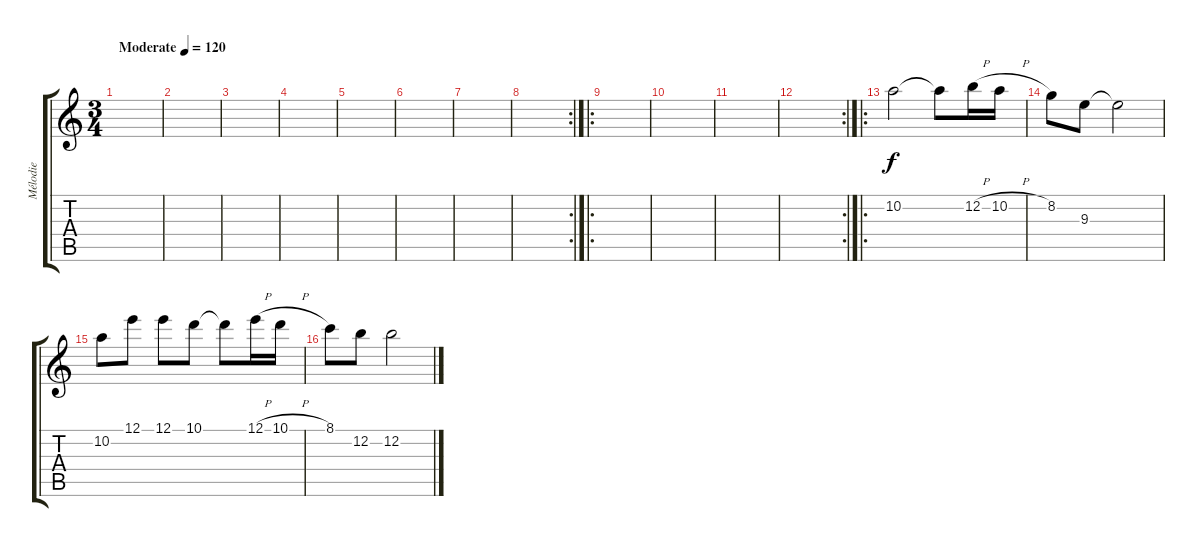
\track ("Mélodie" "Mélodie") {instrument overdrivenguitar}
\staff {score tabs}
\tuning (E4 B3 G3 D3 A2 E2) {hide}
\ts (3 4)
\tempo (120 "Moderate")
\clef g2
\ks c
|
|
|
|
|
|
|
\rc 2
|
\ro
|
|
|
\rc 2
|
\ro
10.2.2 10.2{t}.8 12.2{h}.16 10.2{h}.16 |
8.2.8 9.3.8 9.3{t}.2 |
10.2.8 12.1.8 12.1.8 10.1.8 10.1{t}.8 12.1{h}.16 10.1{h}.16 |
8.1.8 12.2.8 12.2.2
